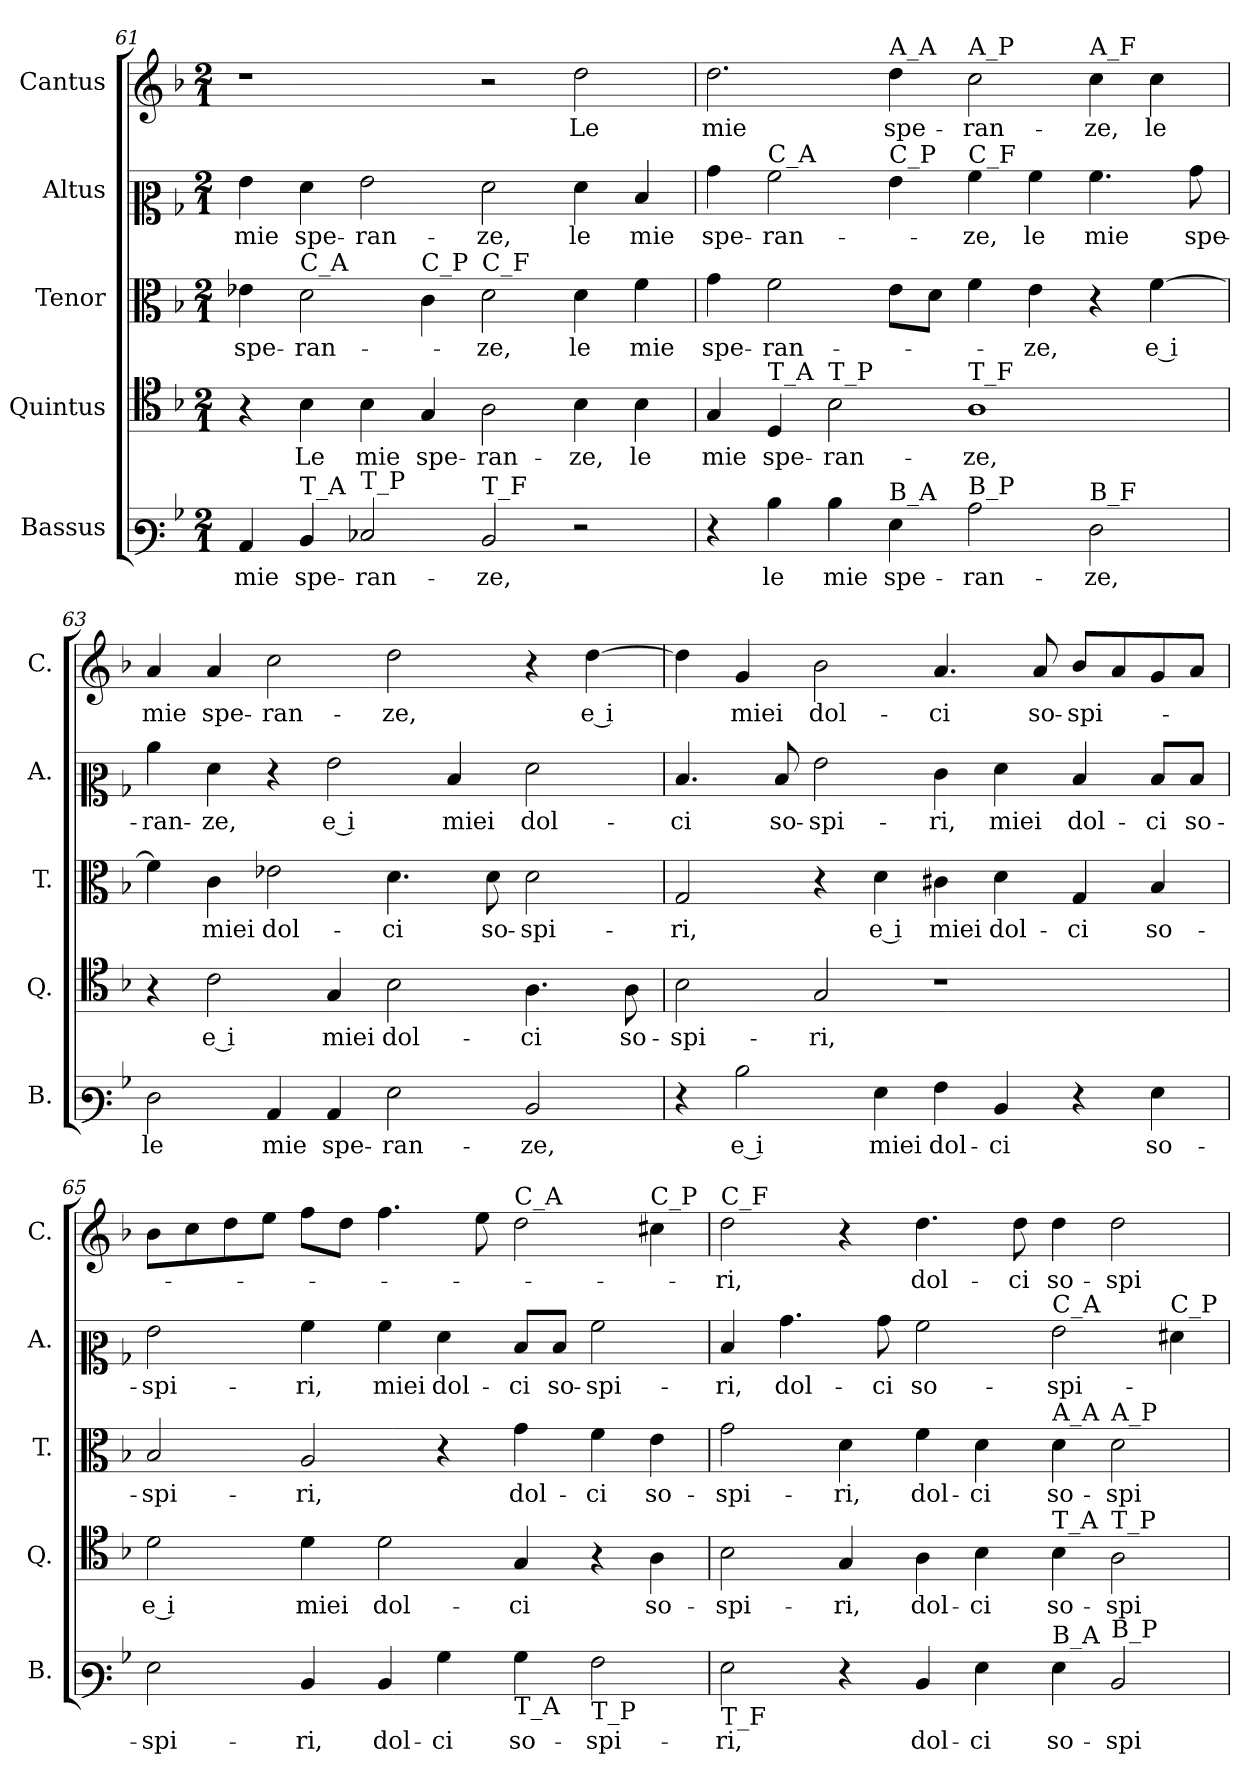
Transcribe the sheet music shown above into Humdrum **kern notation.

**kern	**text	**kern	**text	**kern	**text	**kern	**text	**kern	**text
*part5	*part5	*part4	*part4	*part3	*part3	*part2	*part2	*part1	*part1
*staff5	*staff5	*staff4	*staff4	*staff3	*staff3	*staff2	*staff2	*staff1	*staff1
*I"Bassus	*	*I"Quintus	*	*I"Tenor	*	*I"Altus	*	*I"Cantus	*
*I'B.	*	*I'Q.	*	*I'T.	*	*I'A.	*	*I'C.	*
*clefF3	*	*clefC4	*	*clefC3	*	*clefC2	*	*clefG2	*
*k[b-]	*	*k[b-]	*	*k[b-]	*	*k[b-]	*	*k[b-]	*
*M2/1	*	*M2/1	*	*M2/1	*	*M2/1	*	*M2/1	*
=61	=61	=61	=61	=61	=61	=61	=61	=61	=61
4C/	mie	4r	.	4e-X\	spe-	4g\	mie	1r	.
!	!	!	!	!LO:TX:a:t=C_A	!	!	!	!	!
!LO:TX:a:t=T_A	!	!	!	!	!	!	!	!	!
4D/	spe-	4B-\	Le	2d\	-ran-	4f\	spe-	.	.
!LO:TX:a:t=T_P	!	!	!	!	!	!	!	!	!
2E-X/	-ran-	4B-\	mie	.	.	2g\	-ran-	.	.
!	!	!	!	!LO:TX:a:t=C_P	!	!	!	!	!
.	.	4G/	spe-	4c\	.	.	.	.	.
!	!	!	!	!LO:TX:a:t=C_F	!	!	!	!	!
!LO:TX:a:t=T_F	!	!	!	!	!	!	!	!	!
2D/	-ze,	2A\	-ran-	2d\	-ze,	2f\	-ze,	2r	.
2r	.	4B-\	-ze,	4d\	le	4f\	le	2dd\	Le
.	.	4B-\	le	4f\	mie	4d/	mie	.	.
=62	=62	=62	=62	=62	=62	=62	=62	=62	=62
4r	.	4G/	mie	4g\	spe-	4b-\	spe-	2.dd\	mie
!	!	!	!	!	!	!LO:TX:a:t=C_A	!	!	!
!	!	!LO:TX:a:t=T_A	!	!	!	!	!	!	!
4d\	le	4D/	spe-	2f\	-ran-	2a\	-ran-	.	.
!	!	!LO:TX:a:t=T_P	!	!	!	!	!	!	!
4d\	mie	2B-\	-ran-	.	.	.	.	.	.
!	!	!	!	!	!	!	!	!LO:TX:a:t=A_A	!
!	!	!	!	!	!	!LO:TX:a:t=C_P	!	!	!
!LO:TX:a:t=B_A	!	!	!	!	!	!	!	!	!
4G\	spe-	.	.	8e\L	.	4g\	.	4dd\	spe-
.	.	.	.	8d\J	.	.	.	.	.
!	!	!	!	!	!	!	!	!LO:TX:a:t=A_P	!
!	!	!	!	!	!	!LO:TX:a:t=C_F	!	!	!
!	!	!LO:TX:a:t=T_F	!	!	!	!	!	!	!
!LO:TX:a:t=B_P	!	!	!	!	!	!	!	!	!
2c\	-ran-	1A	-ze,	4f\	.	4a\	-ze,	2cc\	-ran-
.	.	.	.	4e\	-ze,	4a\	le	.	.
!	!	!	!	!	!	!	!	!LO:TX:a:t=A_F	!
!LO:TX:a:t=B_F	!	!	!	!	!	!	!	!	!
2F\	-ze,	.	.	4r	.	4.a\	mie	4cc\	-ze,
.	.	.	.	[4f\	e i	.	.	4cc\	le
.	.	.	.	.	.	8b-\	spe-	.	.
=63	=63	=63	=63	=63	=63	=63	=63	=63	=63
2F\	le	4r	.	4f\]	.	4cc\	-ran-	4a/	mie
.	.	2c\	e i	4c\	miei	4f\	-ze,	4a/	spe-
4C/	mie	.	.	2e-X\	dol-	4r	.	2cc\	-ran-
4C/	spe-	4G/	miei	.	.	2g\	e i	.	.
2G\	-ran-	2B-\	dol-	4.d\	-ci	.	.	2dd\	-ze,
.	.	.	.	.	.	4d/	miei	.	.
.	.	.	.	8d\	so-	.	.	.	.
2D/	-ze,	4.A\	-ci	2d\	-spi-	2f\	dol-	4r	.
.	.	.	.	.	.	.	.	[4dd\	e i
.	.	8A\	so-	.	.	.	.	.	.
=64	=64	=64	=64	=64	=64	=64	=64	=64	=64
4r	.	2B-\	-spi-	2G/	-ri,	4.d/	-ci	4dd\]	.
2d\	e i	.	.	.	.	.	.	4g/	miei
.	.	.	.	.	.	8d/	so-	.	.
.	.	2G/	-ri,	4r	.	2g\	-spi-	2b-\	dol-
4G\	miei	.	.	4d\	e i	.	.	.	.
4A\	dol-	1r	.	4c#X\	miei	4e\	-ri,	4.a/	-ci
4D/	-ci	.	.	4d\	dol-	4f\	miei	.	.
.	.	.	.	.	.	.	.	8a/	so-
4r	.	.	.	4G/	-ci	4d/	dol-	8b-/L	-spi-
.	.	.	.	.	.	.	.	8a/	.
4G\	so-	.	.	4B-/	so-	8d/L	-ci	8g/	.
.	.	.	.	.	.	8d/J	so-	8a/J	.
=65	=65	=65	=65	=65	=65	=65	=65	=65	=65
2G\	-spi-	2d\	e i	2B-/	-spi-	2g\	-spi-	8b-\L	.
.	.	.	.	.	.	.	.	8cc\	.
.	.	.	.	.	.	.	.	8dd\	.
.	.	.	.	.	.	.	.	8ee\J	.
4D/	-ri,	4d\	miei	2A/	-ri,	4a\	-ri,	8ff\L	.
.	.	.	.	.	.	.	.	8dd\J	.
4D/	dol-	2d\	dol-	.	.	4a\	miei	4.ff\	.
4B-\	-ci	.	.	4r	.	4f\	dol-	.	.
.	.	.	.	.	.	.	.	8ee\	.
!	!	!	!	!	!	!	!	!LO:TX:a:t=C_A	!
!LO:TX:b:t=T_A	!	!	!	!	!	!	!	!	!
4B-\	so-	4G/	-ci	4g\	dol-	8d/L	-ci	2dd\	.
.	.	.	.	.	.	8d/J	so-	.	.
!LO:TX:b:t=T_P	!	!	!	!	!	!	!	!	!
2A\	-spi-	4r	.	4f\	-ci	2a\	-spi-	.	.
!	!	!	!	!	!	!	!	!LO:TX:a:t=C_P	!
.	.	4A\	so-	4e\	so-	.	.	4cc#X\	.
=66	=66	=66	=66	=66	=66	=66	=66	=66	=66
!	!	!	!	!	!	!	!	!LO:TX:a:t=C_F	!
!LO:TX:b:t=T_F	!	!	!	!	!	!	!	!	!
2G\	-ri,	2B-\	-spi-	2g\	-spi-	4d/	-ri,	2dd\	-ri,
.	.	.	.	.	.	4.b-\	dol-	.	.
4r	.	4G/	-ri,	4d\	-ri,	.	.	4r	.
.	.	.	.	.	.	8b-\	-ci	.	.
4D/	dol-	4A\	dol-	4f\	dol-	2a\	so-	4.dd\	dol-
4G\	-ci	4B-\	-ci	4d\	-ci	.	.	.	.
.	.	.	.	.	.	.	.	8dd\	-ci
!	!	!	!	!	!	!LO:TX:a:t=C_A	!	!	!
!	!	!	!	!LO:TX:a:t=A_A	!	!	!	!	!
!	!	!LO:TX:a:t=T_A	!	!	!	!	!	!	!
!LO:TX:a:t=B_A	!	!	!	!	!	!	!	!	!
4G\	so-	4B-\	so-	4d\	so-	2g\	-spi-	4dd\	so-
!	!	!	!	!LO:TX:a:t=A_P	!	!	!	!	!
!	!	!LO:TX:a:t=T_P	!	!	!	!	!	!	!
!LO:TX:a:t=B_P	!	!	!	!	!	!	!	!	!
2D/	spi-	2A\	-spi-	2d\	-spi-	.	.	2dd\	-spi-
!	!	!	!	!	!	!LO:TX:a:t=C_P	!	!	!
.	.	.	.	.	.	4f#X\	.	.	.
=	=	=	=	=	=	=	=	=	=
*-	*-	*-	*-	*-	*-	*-	*-	*-	*-
